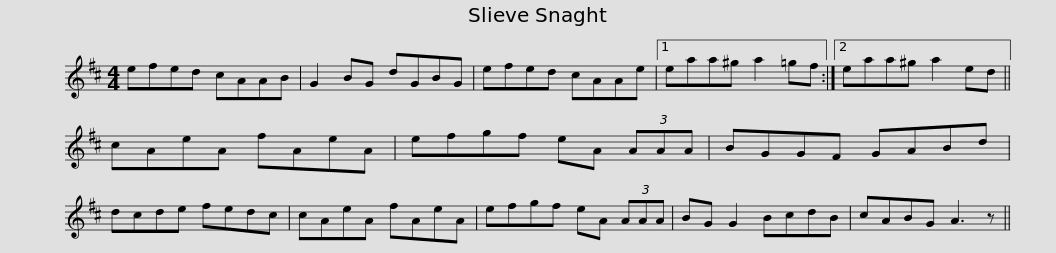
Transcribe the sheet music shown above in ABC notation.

X:1
L:1/8
M:4/4
I:linebreak $
K:D
V:1 treble
V:1
 efed cAAB | G2 BG dGBG | efed cAAe |1 eaa^g a2 =gf :|2 eaa^g a2 ed ||$ %5
 cAeA fAeA | efgf eA (3AAA | BGGF GABd | dcde fedc | cAeA fAeA |$ %10
 efgf eA (3AAA | BG G2 BcdB | cABG A3 z || %13
